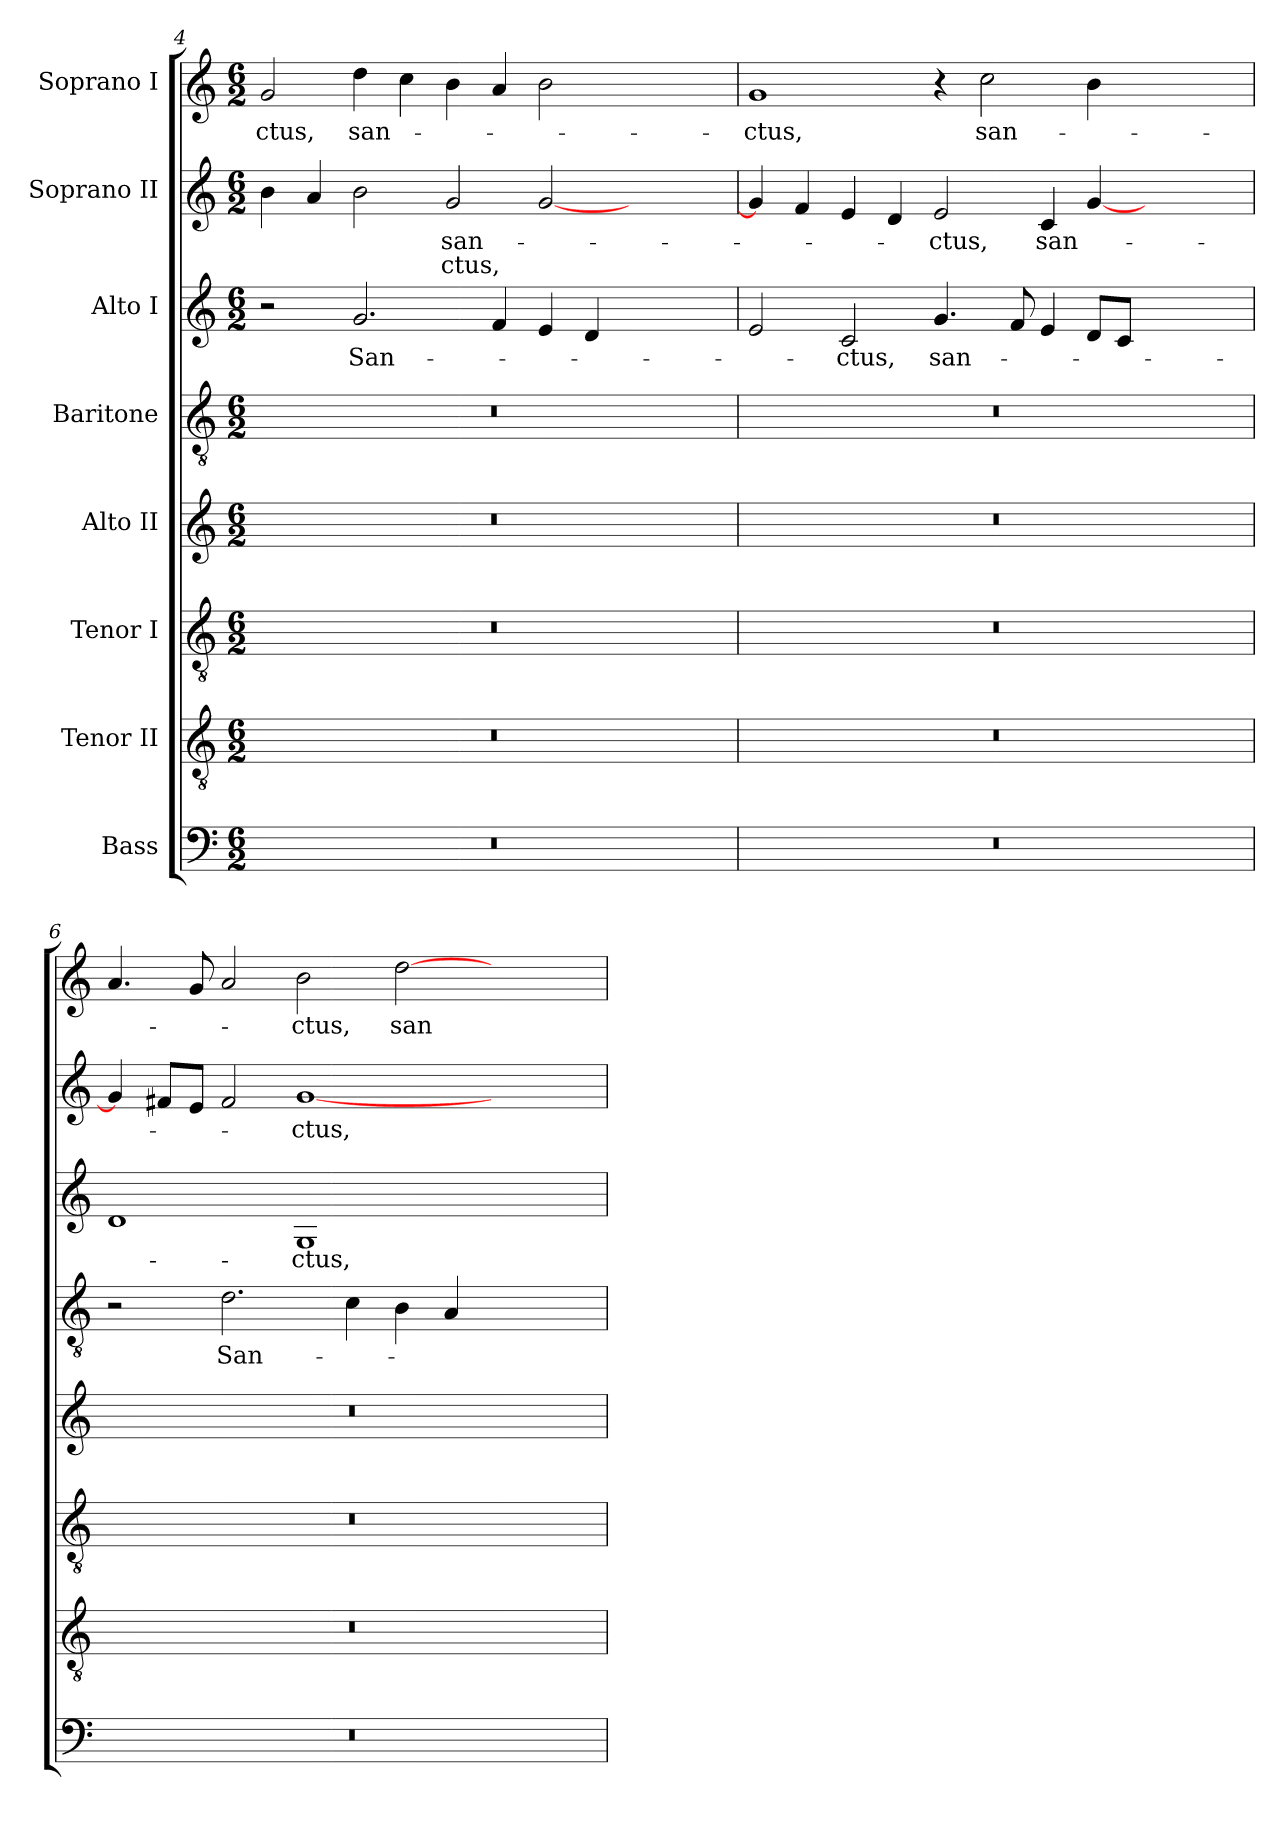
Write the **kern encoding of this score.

**kern	**kern	**kern	**kern	**kern	**text	**kern	**text	**kern	**text	**text	**kern	**text
*part8	*part7	*part6	*part5	*part4	*part4	*part3	*part3	*part2	*part2	*part2	*part1	*part1
*staff8	*staff7	*staff6	*staff5	*staff4	*staff4	*staff3	*staff3	*staff2	*staff2	*staff2	*staff1	*staff1
*I"Bass	*I"Tenor II	*I"Tenor I	*I"Alto II	*I"Baritone	*	*I"Alto I	*	*I"Soprano II	*	*	*I"Soprano I	*
*clefF4	*clefGv2	*clefGv2	*clefG2	*clefGv2	*	*clefG2	*	*clefG2	*	*	*clefG2	*
*ITrd7c12	*ITrd7c12	*ITrd7c12	*	*ITrd7c12	*	*	*	*	*	*	*	*
*k[]	*k[]	*k[]	*k[]	*k[]	*	*k[]	*	*k[]	*	*	*k[]	*
*C:	*C:	*C:	*C:	*C:	*	*C:	*	*C:	*	*	*C:	*
*M6/2	*M6/2	*M6/2	*M6/2	*M6/2	*	*M6/2	*	*M6/2	*	*	*M6/2	*
=4	=4	=4	=4	=4	=4	=4	=4	=4	=4	=4	=4	=4
!LO:N:vis=1	!LO:N:vis=1	!LO:N:vis=1	!LO:N:vis=1	!LO:N:vis=1	!	!	!	!	!	!	!	!
!	!	!	!	!	!	!	!	!	!	!	!	!LO:LY:b:color=#000000
0.r	0.r	0.r	0.r	0.r	.	2r	.	4bi\	.	.	2gi/	-ctus,
.	.	.	.	.	.	.	.	4ai/	.	.	.	.
!	!	!	!	!	!	!	!LO:LY:b:color=#000000	!	!	!	!	!
!	!	!	!	!	!	!	!	!	!	!	!	!LO:LY:b:color=#000000
.	.	.	.	.	.	2.gi/	San-	2bi\	.	.	4ddi\	san-
.	.	.	.	.	.	.	.	.	.	.	4cci\	.
!	!	!	!	!	!	!	!	!	!LO:LY:b:color=#000000	!LO:LY:b:color=#000000	!	!
.	.	.	.	.	.	.	.	2gi/	-san-	-ctus,	4bi\	.
.	.	.	.	.	.	4fi/	.	.	.	.	4ai/	.
.	.	.	.	.	.	4ei/	.	[<2gi/	.	.	2bi\	.
.	.	.	.	.	.	4di/	.	.	.	.	.	.
.	.	.	.	.	.	1ryy	.	1ryy	.	.	1ryy	.
!!LO:LB:g=z
=5	=5	=5	=5	=5	=5	=5	=5	=5	=5	=5	=5	=5
!LO:N:vis=1	!LO:N:vis=1	!LO:N:vis=1	!LO:N:vis=1	!LO:N:vis=1	!	!	!	!	!	!	!	!
!	!	!	!	!	!	!	!	!	!	!	!	!LO:LY:b:color=#000000
0.r	0.r	0.r	0.r	0.r	.	2ei/	.	4gi/]	.	.	1gi	-ctus,
.	.	.	.	.	.	.	.	4fi/	.	.	.	.
!	!	!	!	!	!	!	!LO:LY:b:color=#000000	!	!	!	!	!
.	.	.	.	.	.	2ci/	-ctus,	4ei/	.	.	.	.
.	.	.	.	.	.	.	.	4di/	.	.	.	.
!	!	!	!	!	!	!	!LO:LY:b:color=#000000	!	!	!	!	!
!	!	!	!	!	!	!	!	!	!LO:LY:b:color=#000000	!	!	!
.	.	.	.	.	.	4.gi/	san-	2ei/	ctus,	.	4r	.
!	!	!	!	!	!	!	!	!	!	!	!	!LO:LY:b:color=#000000
.	.	.	.	.	.	.	.	.	.	.	2cci\	san-
.	.	.	.	.	.	8fi/	.	.	.	.	.	.
!	!	!	!	!	!	!	!	!	!LO:LY:b:color=#000000	!	!	!
.	.	.	.	.	.	4ei/	.	4ci/	san-	.	.	.
.	.	.	.	.	.	8di/L	.	[<4gi/	.	.	4bi\	.
.	.	.	.	.	.	8ci/J	.	.	.	.	.	.
.	.	.	.	.	.	1ryy	.	1ryy	.	.	1ryy	.
=6	=6	=6	=6	=6	=6	=6	=6	=6	=6	=6	=6	=6
!LO:N:vis=1	!LO:N:vis=1	!LO:N:vis=1	!LO:N:vis=1	!	!	!	!	!	!	!	!	!
0.r	0.r	0.r	0.r	2r	.	1di	.	4gi/]	.	.	4.ai/	.
.	.	.	.	.	.	.	.	8f#Xi/L	.	.	.	.
.	.	.	.	.	.	.	.	8ei/J	.	.	8gi/	.
!	!	!	!	!	!LO:LY:b:color=#000000	!	!	!	!	!	!	!
.	.	.	.	2.Di\	San-	.	.	2f#i/	.	.	2ai/	.
!	!	!	!	!	!	!	!LO:LY:b:color=#000000	!	!	!	!	!
!	!	!	!	!	!	!	!	!	!LO:LY:b:color=#000000	!	!	!
!	!	!	!	!	!	!	!	!	!	!	!	!LO:LY:b:color=#000000
.	.	.	.	.	.	1Gi	-ctus,	[<1gi	-ctus,	.	2bi\	-ctus,
.	.	.	.	4Ci\	.	.	.	.	.	.	.	.
!	!	!	!	!	!	!	!	!	!	!	!	!LO:LY:b:color=#000000
.	.	.	.	4BBi\	.	.	.	.	.	.	[>2ddi\	san-
.	.	.	.	4AAi/	.	.	.	.	.	.	.	.
.	.	.	.	1ryy	.	1ryy	.	1ryy	.	.	1ryy	.
=	=	=	=	=	=	=	=	=	=	=	=	=
*-	*-	*-	*-	*-	*-	*-	*-	*-	*-	*-	*-	*-
